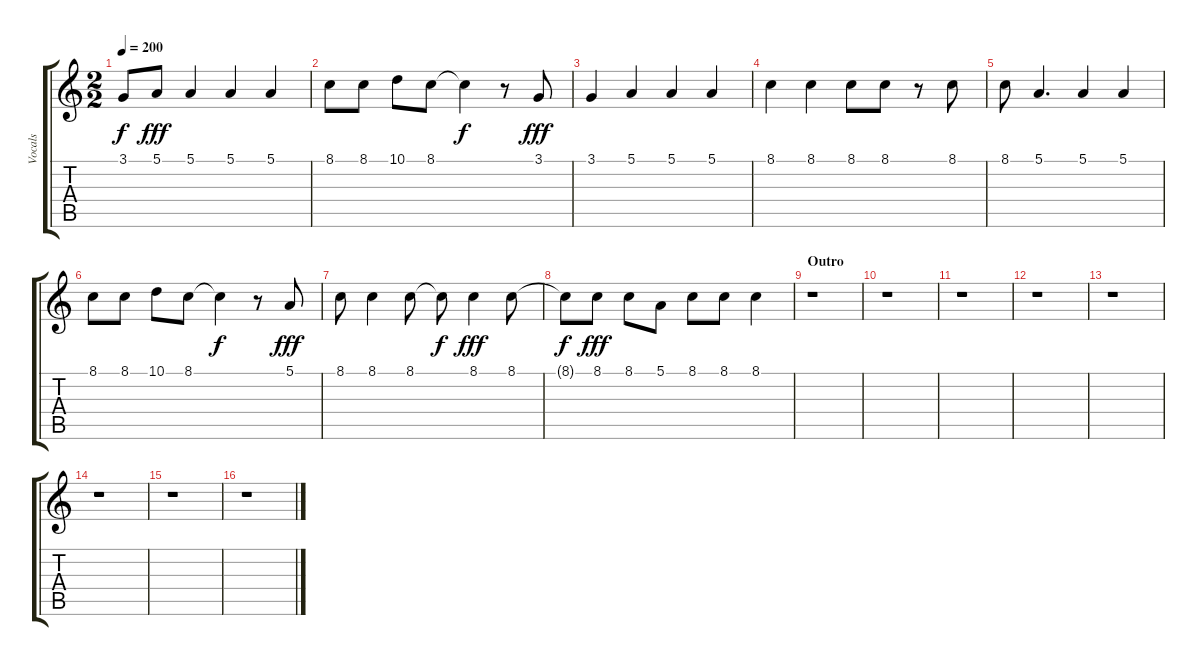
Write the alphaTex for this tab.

\track ("Vocals" "Vocals") {instrument lead6voice}
\staff {score tabs}
\tuning (E4 B3 G3 D3 A2 E2) {hide}
\ts (2 2)
\tempo 200
\clef g2
\ks c
3.1{t}.8{dy f} 5.1.8{dy fff} 5.1.4 5.1.4 5.1.4 |
8.1.8 8.1.8 10.1.8 8.1.8 8.1{t}.4{dy f} r.8 3.1.8{dy fff} |
3.1.4 5.1.4 5.1.4 5.1.4 |
8.1.4 8.1.4 8.1.8 8.1.8 r.8 8.1.8 |
8.1.8 5.1.4{d} 5.1.4 5.1.4 |
8.1.8 8.1.8 10.1.8 8.1.8 8.1{t}.4{dy f} r.8 5.1.8{dy fff} |
8.1.8 8.1.4 8.1.8 8.1{t}.8{dy f} 8.1.4{dy fff} 8.1.8 |
8.1{t}.8{dy f} 8.1.8{dy fff} 8.1.8 5.1.8 8.1.8 8.1.8 8.1.4 |
\section ("" "Outro")
r.1 |
r.1 |
r.1 |
r.1 |
r.1 |
r.1 |
r.1 |
r.1
